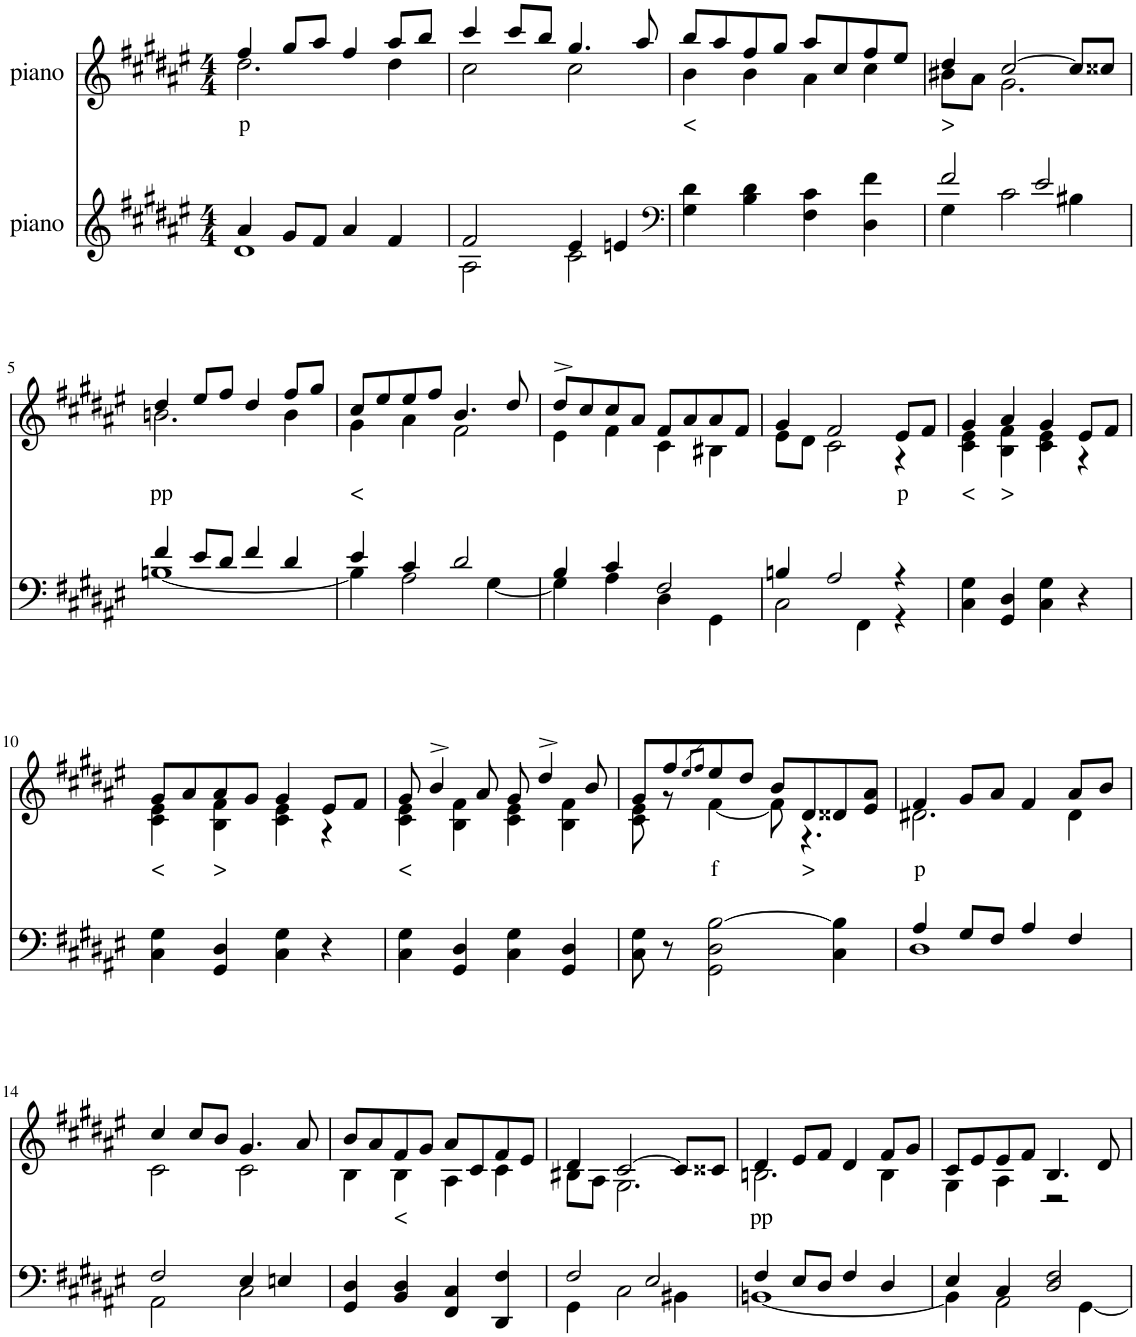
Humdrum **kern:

**kern	**kern	**text
*part2	*part1	*part1
*staff2	*staff1	*staff1
*I"piano	*I"piano	*
*I'Pno	*I'Pno	*
*clefG2	*clefG2	*
*k[f#c#g#d#a#e#]	*k[f#c#g#d#a#e#]	*
*F#:	*F#:	*
*M4/4	*M4/4	*
=1	=1	=1
*^	*^	*
!	!	!	!	!LO:LY:b
4a#/	1d#	4ff#/	2.dd#\	p
8g#/L	.	8gg#/L	.	.
8f#/J	.	8aa#/J	.	.
4a#/	.	4ff#/	.	.
4f#/	.	8aa#/L	4dd#\	.
.	.	8bb/J	.	.
=2	=2	=2	=2	=2
2f#/	2A#\	4ccc#/	2cc#\	.
.	.	8ccc#/L	.	.
.	.	8bb/J	.	.
4e#/	2c#\	4.gg#/	2cc#\	.
4en/	.	.	.	.
.	.	8aa#/	.	.
*v	*v	*	*	*
=3	=3	=3	=3
*clefF4	*	*	*
!	!	!	!LO:LY:b
4G#\ 4d#\	8bb/L	4b\	<
.	8aa#/	.	.
4B\ 4d#\	8ff#/	4b\	.
.	8gg#/J	.	.
4F#\ 4c#\	8aa#/L	4a#\	.
.	8cc#/	.	.
4D#\ 4f#\	8ff#/	4cc#\	.
.	8ee#/J	.	.
=4	=4	=4	=4
*^	*	*	*
!	!	!	!	!LO:LY:b
2f#/	4G#\	4dd#/	8b#X\L	>
.	.	.	8a#\J	.
.	2c#\	[2cc#/	2.g#\	.
2e#/	.	.	.	.
.	4B#X\	8cc#/L]	.	.
.	.	8cc##X/J	.	.
!!LO:LB:g=z	!!
=5	=5	=5	=5	=5
!	!	!	!	!LO:LY:b
4f#/	[1Bn	4dd#/	2.bn\	pp
8e#/L	.	8ee#/L	.	.
8d#/J	.	8ff#/J	.	.
4f#/	.	4dd#/	.	.
4d#/	.	8ff#/L	4b\	.
.	.	8gg#/J	.	.
=6	=6	=6	=6	=6
!	!	!	!	!LO:LY:b
4e#/	4B\]	8cc#/L	4g#\	<
.	.	8ee#/	.	.
4c#/	2A#\	8ee#/	4a#\	.
.	.	8ff#/J	.	.
2d#/	.	4.b/	2f#\	.
.	[4G#\	.	.	.
.	.	8dd#/	.	.
=7	=7	=7	=7	=7
4B/	4G#\]	8dd#^/L	4e#\	.
.	.	8cc#/	.	.
4c#/	4A#\	8cc#/	4f#\	.
.	.	8a#/J	.	.
2F#/	4D#\	8f#/L	4c#\	.
.	.	8a#/	.	.
.	4GG#\	8a#/	4B#X\	.
.	.	8f#/J	.	.
=8	=8	=8	=8	=8
4Bn/	2C#\	4g#/	8e#\L	.
.	.	.	8d#\J	.
2A#/	.	2f#/	2c#\	.
.	4FF#\	.	.	.
!	!	!	!	!LO:LY:b
4r	4r	8e#/L	4r	p
.	.	8f#/J	.	.
*v	*v	*	*	*
=9	=9	=9	=9
!	!	!	!LO:LY:b
4C#\ 4G#\	4g#/	4c#\ 4e#\	<
!	!	!	!LO:LY:b
4GG#/ 4D#/	4a#/	4B\ 4f#\	>
4C#\ 4G#\	4g#/	4c#\ 4e#\	.
4r	8e#/L	4r	.
.	8f#/J	.	.
!!LO:LB:g=z	!!
=10	=10	=10	=10
!	!	!	!LO:LY:b
4C#\ 4G#\	8g#/L	4c#\ 4e#\	<
.	8a#/	.	.
!	!	!	!LO:LY:b
4GG#/ 4D#/	8a#/	4B\ 4f#\	>
.	8g#/J	.	.
4C#\ 4G#\	4g#/	4c#\ 4e#\	.
4r	8e#/L	4r	.
.	8f#/J	.	.
=11	=11	=11	=11
!	!	!	!LO:LY:b
4C#\ 4G#\	8g#/	4c#\ 4e#\	<
.	4b^/	.	.
4GG#/ 4D#/	.	4B\ 4f#\	.
.	8a#/	.	.
4C#\ 4G#\	8g#/	4c#\ 4e#\	.
.	4dd#^/	.	.
4GG#/ 4D#/	.	4B\ 4f#\	.
.	8b/	.	.
=12	=12	=12	=12
8C#\ 8G#\	8g#/L	8c#\ 8e#\	.
8r	8ff#/	8r	.
.	8qee#/L	.	.
.	8qff#/J	.	.
!	!	!	!LO:LY:b
2GG#\ 2D#\ [2B\	8ee#/	[4f#\	f
.	8dd#/J	.	.
.	8b/L	8f#\]	.
!	!	!	!LO:LY:b
.	8d#/	4.r	>
4C#\ 4B\]	8d##X/	.	.
.	8e#/ 8a#/J	.	.
=13	=13	=13	=13
*^	*	*	*
!	!	!	!	!LO:LY:b
4A#/	1D#	4f#/	2.d#X\	p
8G#/L	.	8g#/L	.	.
8F#/J	.	8a#/J	.	.
4A#/	.	4f#/	.	.
4F#/	.	8a#/L	4d#\	.
.	.	8b/J	.	.
!!LO:LB:g=z	!!
=14	=14	=14	=14	=14
2F#/	2AA#\	4cc#/	2c#\	.
.	.	8cc#/L	.	.
.	.	8b/J	.	.
4E#/	2C#\	4.g#/	2c#\	.
4En/	.	.	.	.
.	.	8a#/	.	.
*v	*v	*	*	*
=15	=15	=15	=15
4GG#/ 4D#/	8b/L	4B\	.
.	8a#/	.	.
!	!	!	!LO:LY:b
4BB/ 4D#/	8f#/	4B\	<
.	8g#/J	.	.
4FF#/ 4C#/	8a#/L	4A#\	.
.	8c#/	.	.
4DD#/ 4F#/	8f#/	4c#\	.
.	8e#/J	.	.
=16	=16	=16	=16
*^	*	*	*
2F#/	4GG#\	4d#/	8B#X\L	.
.	.	.	8A#\J	.
.	2C#\	[2c#/	2.G#\	.
2E#/	.	.	.	.
.	4BB#X\	8c#/L]	.	.
.	.	8c##X/J	.	.
=17	=17	=17	=17	=17
!	!	!	!	!LO:LY:b
4F#/	[1BBn	4d#/	2.Bn\	pp
8E#/L	.	8e#/L	.	.
8D#/J	.	8f#/J	.	.
4F#/	.	4d#/	.	.
4D#/	.	8f#/L	4B\	.
.	.	8g#/J	.	.
=18	=18	=18	=18	=18
4E#/	4BB\]	8c#/L	4G#\	.
.	.	8e#/	.	.
4C#/	2AA#\	8e#/	4A#\	.
.	.	8f#/J	.	.
2D#/ 2F#/	.	4.B/	2r	.
.	[4GG#\	.	.	.
.	.	8d#/	.	.
*v	*v	*	*	*
*	*v	*v	*
=	=	=
*-	*-	*-
